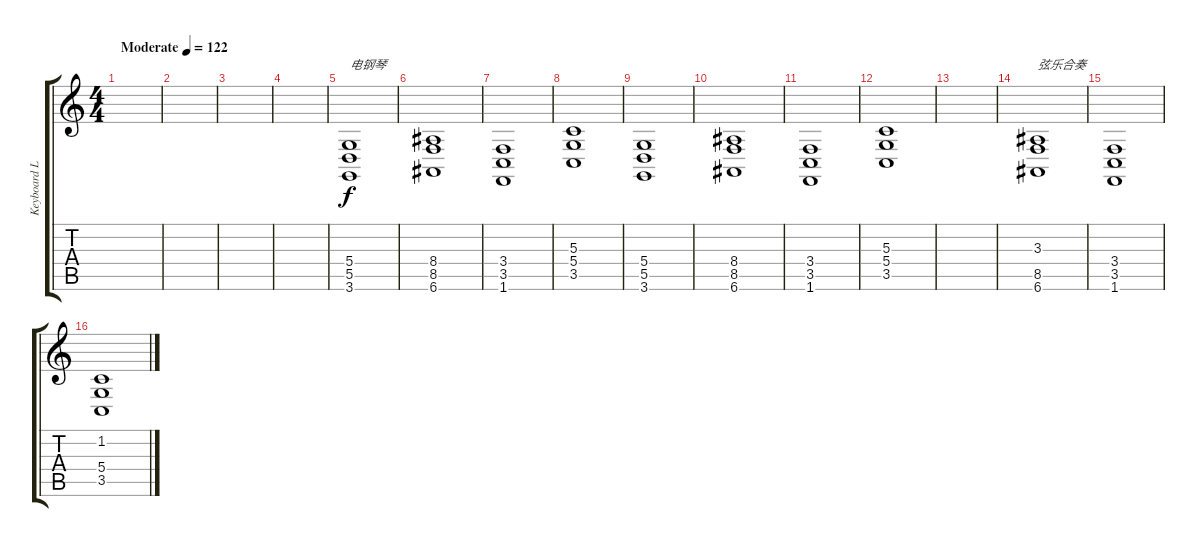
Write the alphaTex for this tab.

\track ("Keyboard L" "Keyboard L") {instrument acousticgrandpiano}
\staff {score tabs}
\tuning (E4 B3 G3 D3 A2 E2) {hide}
\ts (4 4)
\tempo (122 "Moderate")
\clef g2
\ks c
|
|
|
|
(5.4 5.5 3.6).1{txt "电钢琴"} |
(8.4 8.5 6.6).1 |
(3.4 3.5 1.6).1 |
(5.3 5.4 3.5).1 |
(5.4 5.5 3.6).1 |
(8.4 8.5 6.6).1 |
(3.4 3.5 1.6).1 |
(5.3 5.4 3.5).1 |
|
(3.3 8.5 6.6).1{txt "弦乐合奏"} |
(3.4 3.5 1.6).1 |
(1.2 5.4 3.5).1
